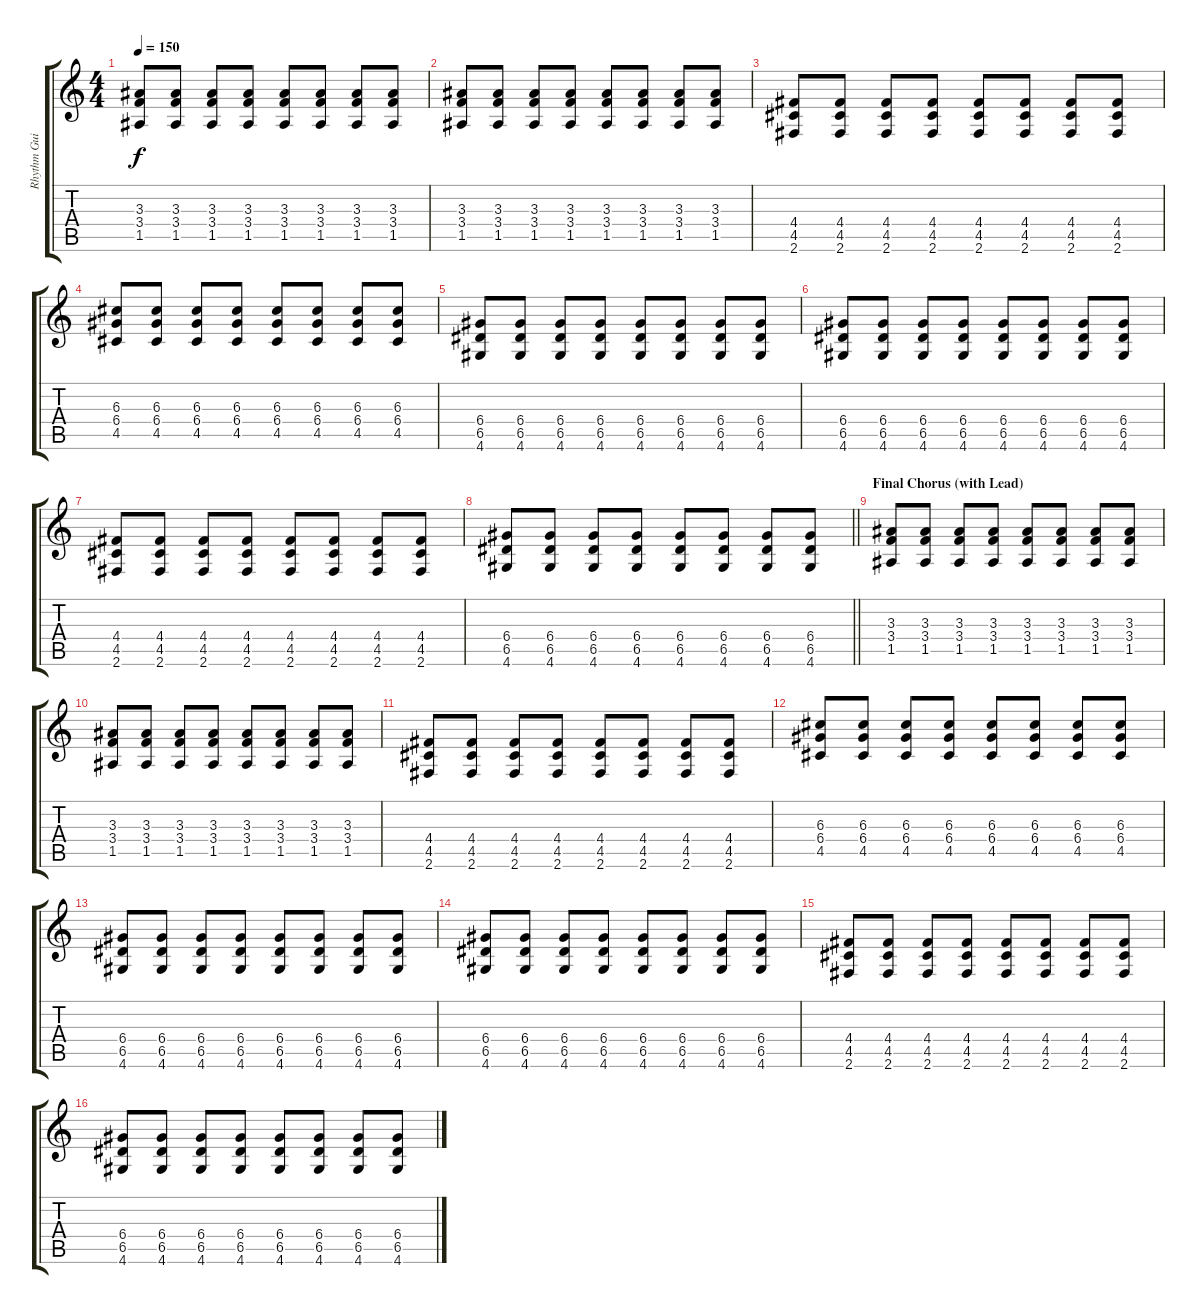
\track ("Rhythm Guitar (Jesper Strömblad)" "Rhythm Gui") {instrument distortionguitar}
\staff {score tabs}
\tuning (E4 B3 G3 D3 A2 E2) {hide}
\ts (4 4)
\tempo 150
\clef g2
\ks c
(3.3 3.4 1.5).8{dy f} (3.3 3.4 1.5).8 (3.3 3.4 1.5).8 (3.3 3.4 1.5).8 (3.3 3.4 1.5).8 (3.3 3.4 1.5).8 (3.3 3.4 1.5).8 (3.3 3.4 1.5).8 |
(3.3 3.4 1.5).8 (3.3 3.4 1.5).8 (3.3 3.4 1.5).8 (3.3 3.4 1.5).8 (3.3 3.4 1.5).8 (3.3 3.4 1.5).8 (3.3 3.4 1.5).8 (3.3 3.4 1.5).8 |
(4.4 4.5 2.6).8 (4.4 4.5 2.6).8 (4.4 4.5 2.6).8 (4.4 4.5 2.6).8 (4.4 4.5 2.6).8 (4.4 4.5 2.6).8 (4.4 4.5 2.6).8 (4.4 4.5 2.6).8 |
(6.3 6.4 4.5).8 (6.3 6.4 4.5).8 (6.3 6.4 4.5).8 (6.3 6.4 4.5).8 (6.3 6.4 4.5).8 (6.3 6.4 4.5).8 (6.3 6.4 4.5).8 (6.3 6.4 4.5).8 |
(6.4 6.5 4.6).8 (6.4 6.5 4.6).8 (6.4 6.5 4.6).8 (6.4 6.5 4.6).8 (6.4 6.5 4.6).8 (6.4 6.5 4.6).8 (6.4 6.5 4.6).8 (6.4 6.5 4.6).8 |
(6.4 6.5 4.6).8 (6.4 6.5 4.6).8 (6.4 6.5 4.6).8 (6.4 6.5 4.6).8 (6.4 6.5 4.6).8 (6.4 6.5 4.6).8 (6.4 6.5 4.6).8 (6.4 6.5 4.6).8 |
(4.4 4.5 2.6).8 (4.4 4.5 2.6).8 (4.4 4.5 2.6).8 (4.4 4.5 2.6).8 (4.4 4.5 2.6).8 (4.4 4.5 2.6).8 (4.4 4.5 2.6).8 (4.4 4.5 2.6).8 |
\barLineRight lightlight
(6.4 6.5 4.6).8 (6.4 6.5 4.6).8 (6.4 6.5 4.6).8 (6.4 6.5 4.6).8 (6.4 6.5 4.6).8 (6.4 6.5 4.6).8 (6.4 6.5 4.6).8 (6.4 6.5 4.6).8 |
\section ("" "Final Chorus (with Lead)")
(3.3 3.4 1.5).8 (3.3 3.4 1.5).8 (3.3 3.4 1.5).8 (3.3 3.4 1.5).8 (3.3 3.4 1.5).8 (3.3 3.4 1.5).8 (3.3 3.4 1.5).8 (3.3 3.4 1.5).8 |
(3.3 3.4 1.5).8 (3.3 3.4 1.5).8 (3.3 3.4 1.5).8 (3.3 3.4 1.5).8 (3.3 3.4 1.5).8 (3.3 3.4 1.5).8 (3.3 3.4 1.5).8 (3.3 3.4 1.5).8 |
(4.4 4.5 2.6).8 (4.4 4.5 2.6).8 (4.4 4.5 2.6).8 (4.4 4.5 2.6).8 (4.4 4.5 2.6).8 (4.4 4.5 2.6).8 (4.4 4.5 2.6).8 (4.4 4.5 2.6).8 |
(6.3 6.4 4.5).8 (6.3 6.4 4.5).8 (6.3 6.4 4.5).8 (6.3 6.4 4.5).8 (6.3 6.4 4.5).8 (6.3 6.4 4.5).8 (6.3 6.4 4.5).8 (6.3 6.4 4.5).8 |
(6.4 6.5 4.6).8 (6.4 6.5 4.6).8 (6.4 6.5 4.6).8 (6.4 6.5 4.6).8 (6.4 6.5 4.6).8 (6.4 6.5 4.6).8 (6.4 6.5 4.6).8 (6.4 6.5 4.6).8 |
(6.4 6.5 4.6).8 (6.4 6.5 4.6).8 (6.4 6.5 4.6).8 (6.4 6.5 4.6).8 (6.4 6.5 4.6).8 (6.4 6.5 4.6).8 (6.4 6.5 4.6).8 (6.4 6.5 4.6).8 |
(4.4 4.5 2.6).8 (4.4 4.5 2.6).8 (4.4 4.5 2.6).8 (4.4 4.5 2.6).8 (4.4 4.5 2.6).8 (4.4 4.5 2.6).8 (4.4 4.5 2.6).8 (4.4 4.5 2.6).8 |
(6.4 6.5 4.6).8 (6.4 6.5 4.6).8 (6.4 6.5 4.6).8 (6.4 6.5 4.6).8 (6.4 6.5 4.6).8 (6.4 6.5 4.6).8 (6.4 6.5 4.6).8 (6.4 6.5 4.6).8
